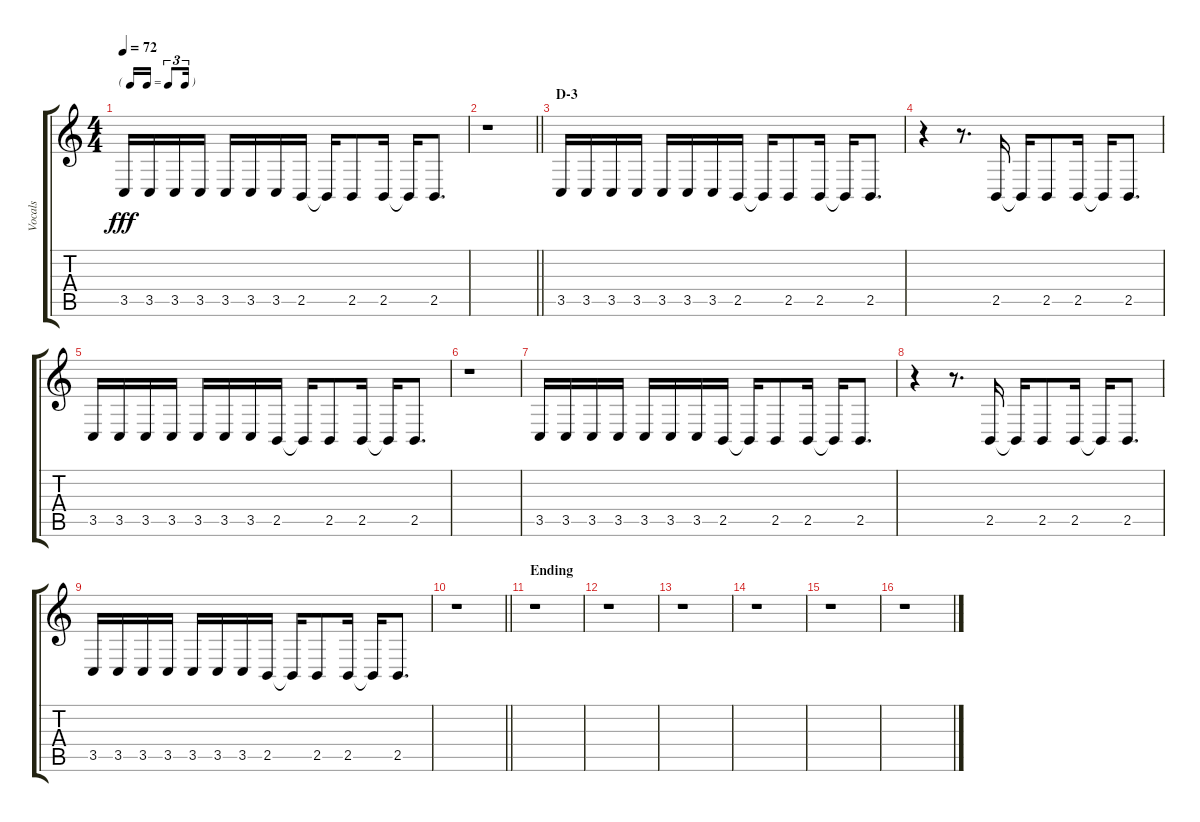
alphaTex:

\track ("Vocals" "Vocals") {instrument voiceoohs}
\staff {score tabs}
\tuning (E4 B3 G3 D3 A2 E2) {hide}
\ts (4 4)
\tf triplet16th
\tempo 72
\clef g2
\ks c
3.5.16{dy fff} 3.5.16 3.5.16 3.5.16 3.5.16 3.5.16 3.5.16 2.5.16 2.5{t}.16 2.5.8 2.5.16 2.5{t}.16 2.5.8{d} |
\barLineRight lightlight
r.1 |
\section ("" "D-3")
3.5.16 3.5.16 3.5.16 3.5.16 3.5.16 3.5.16 3.5.16 2.5.16 2.5{t}.16 2.5.8 2.5.16 2.5{t}.16 2.5.8{d} |
r.4 r.8{d} 2.5.16 2.5{t}.16 2.5.8 2.5.16 2.5{t}.16 2.5.8{d} |
3.5.16 3.5.16 3.5.16 3.5.16 3.5.16 3.5.16 3.5.16 2.5.16 2.5{t}.16 2.5.8 2.5.16 2.5{t}.16 2.5.8{d} |
r.1 |
3.5.16 3.5.16 3.5.16 3.5.16 3.5.16 3.5.16 3.5.16 2.5.16 2.5{t}.16 2.5.8 2.5.16 2.5{t}.16 2.5.8{d} |
r.4 r.8{d} 2.5.16 2.5{t}.16 2.5.8 2.5.16 2.5{t}.16 2.5.8{d} |
3.5.16 3.5.16 3.5.16 3.5.16 3.5.16 3.5.16 3.5.16 2.5.16 2.5{t}.16 2.5.8 2.5.16 2.5{t}.16 2.5.8{d} |
\barLineRight lightlight
r.1 |
\section ("" "Ending")
r.1 |
r.1 |
r.1 |
r.1 |
r.1 |
r.1
